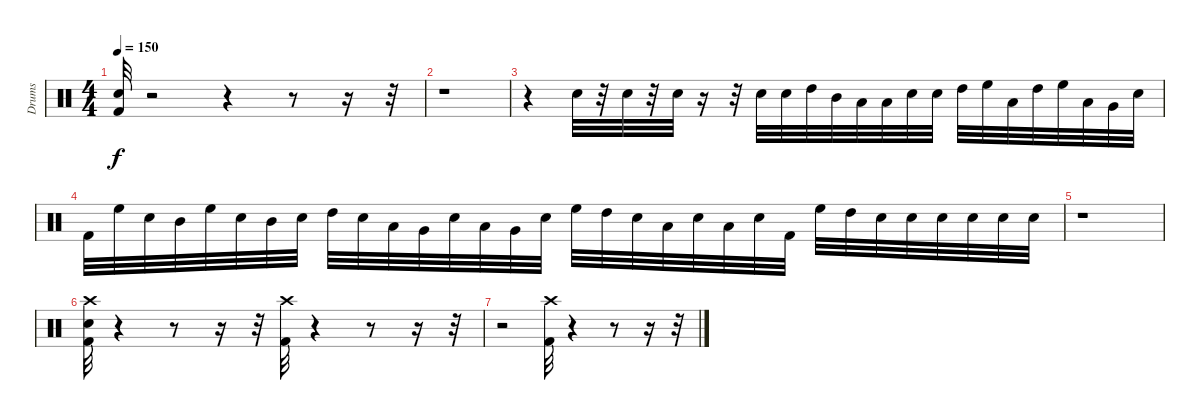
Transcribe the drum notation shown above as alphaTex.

\track ("Drums" "Drums") {instrument percussion}
\staff {score}
\articulation defaults
\ts (4 4)
\tempo 150
\clef neutral
\ks c
("Kick (hit) 2" "Electric Snare (hit)").32{dy f} r.2 r.4 r.8 r.16 r.32 |
r.1 |
r.4 "Electric Snare (hit)".32 r.32 "Electric Snare (hit)".32 r.32 "Electric Snare (hit)".32 r.16 r.32 "Electric Snare (hit)".32 "Electric Snare (hit)".32 "High Tom (hit)".32 "Mid Tom (hit)".32 "Low Tom (hit)".32 "Low Tom (hit)".32 "Electric Snare (hit)".32 "Electric Snare (hit)".32 "High Tom (hit)".32 "High Floor Tom (hit)".32 "Low Tom (hit)".32 "High Tom (hit)".32 "High Floor Tom (hit)".32 "Low Tom (hit)".32 "Very Low Tom (hit)".32 "Electric Snare (hit)".32 |
"Kick (hit) 2".32 "High Floor Tom (hit)".32 "Electric Snare (hit)".32 "Mid Tom (hit)".32 "High Floor Tom (hit)".32 "Electric Snare (hit)".32 "Mid Tom (hit)".32 "Electric Snare (hit)".32 "High Tom (hit)".32 "Electric Snare (hit)".32 "Low Tom (hit)".32 "Very Low Tom (hit)".32 "Electric Snare (hit)".32 "Low Tom (hit)".32 "Very Low Tom (hit)".32 "Electric Snare (hit)".32 "High Floor Tom (hit)".32 "High Tom (hit)".32 "Electric Snare (hit)".32 "Low Tom (hit)".32 "Electric Snare (hit)".32 "Low Floor Tom (hit)".32 "Electric Snare (hit)".32 "Kick (hit) 2".32 "High Floor Tom (hit)".32 "High Tom (hit)".32 "Electric Snare (hit)".32 "Electric Snare (hit)".32 "Electric Snare (hit)".32 "Electric Snare (hit)".32 "Electric Snare (hit)".32 "Electric Snare (hit)".32 |
r.1 |
("Crash high (hit)" "Electric Snare (hit)" "Kick (hit) 2").32 r.4 r.8 r.16 r.32 ("Crash high (hit)" "Kick (hit) 2").32 r.4 r.8 r.16 r.32 |
r.2 ("Crash high (hit)" "Kick (hit) 2").32 r.4 r.8 r.16 r.32
